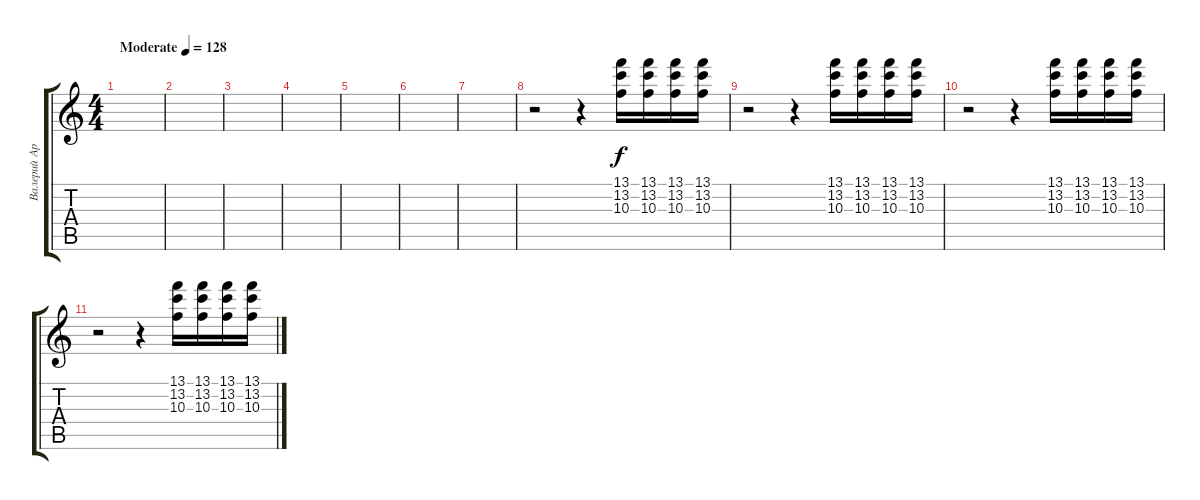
\track ("Валерий Аркадин (гитара запись)" "Валерий Ар") {instrument distortionguitar}
\staff {score tabs}
\tuning (E4 B3 G3 D3 A2 E2) {hide}
\ts (4 4)
\tempo (128 "Moderate")
\clef g2
\ks c
|
|
|
|
|
|
|
r.2 r.4 (13.1 13.2 10.3).16 (13.1 13.2 10.3).16 (13.1 13.2 10.3).16 (13.1 13.2 10.3).16 |
r.2 r.4 (13.1 13.2 10.3).16 (13.1 13.2 10.3).16 (13.1 13.2 10.3).16 (13.1 13.2 10.3).16 |
r.2 r.4 (13.1 13.2 10.3).16 (13.1 13.2 10.3).16 (13.1 13.2 10.3).16 (13.1 13.2 10.3).16 |
r.2 r.4 (13.1 13.2 10.3).16 (13.1 13.2 10.3).16 (13.1 13.2 10.3).16 (13.1 13.2 10.3).16
